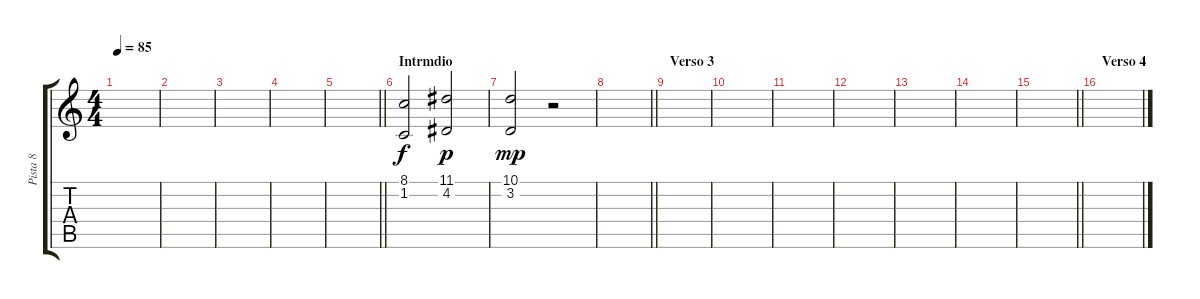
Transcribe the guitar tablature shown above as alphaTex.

\track ("Pista 8" "Pista 8") {instrument churchorgan}
\staff {score tabs}
\tuning (E4 B3 G3 D3 A2 E2) {hide}
\ts (4 4)
\tempo 85
\clef g2
\ks c
|
|
|
|
\barLineRight lightlight
|
\section ("" "Intrmdio")
(8.1 1.2).2 (11.1 4.2).2{dy p} |
(10.1 3.2).2{dy mp} r.2 |
\barLineRight lightlight
|
\section ("" "Verso 3")
|
|
|
|
|
|
\barLineRight lightlight
|
\section ("" "Verso 4")
